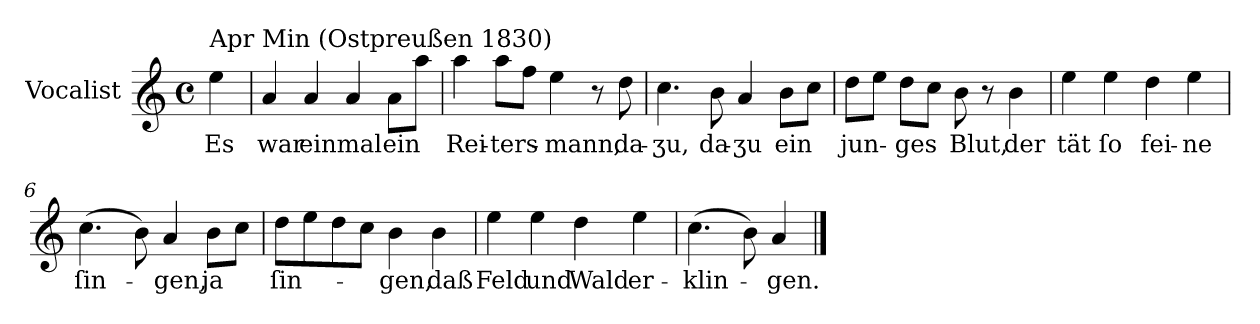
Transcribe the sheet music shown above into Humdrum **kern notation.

**kern	**text
*part1	*part1
*staff1	*staff1
*I"Vocalist	*
*k[]	*
*a:	*
*M4/4	*
*met(c)	*
=	=
!LO:TX:a:t=Apr Min (Ostpreußen 1830)	!
4ee	Es
=1	=1
4a	war
4a	einmal
4a	.
8aL	ein
8aaJ	.
=2	=2
4aa	Rei-
8aaL	-ters-
8ffJ	.
4ee	-mann,
8r	.
8dd	da-
=3	=3
4.cc	-ʒu,
8b	da-
4a	-ʒu
8bL	ein
8ccJ	.
=4	=4
8ddL	jun-
8eeJ	.
8ddL	-ges
8ccJ	.
8b	Blut,
8r	.
4b	der
=5	=5
4ee	tät
4ee	ſo
4dd	fei-
4ee	-ne
=6	=6
(4.cc	ſin-
8b)	.
4a	-gen,
8bL	ja
8ccJ	.
=7	=7
8ddL	ſin-
8ee	.
8dd	.
8ccJ	.
4b	-gen,
4b	daß
=8	=8
4ee	Feld
4ee	und
4dd	Wald
4ee	er-
=9	=9
(4.cc	-klin-
8b)	.
4a	-gen.
==	==
*-	*-
